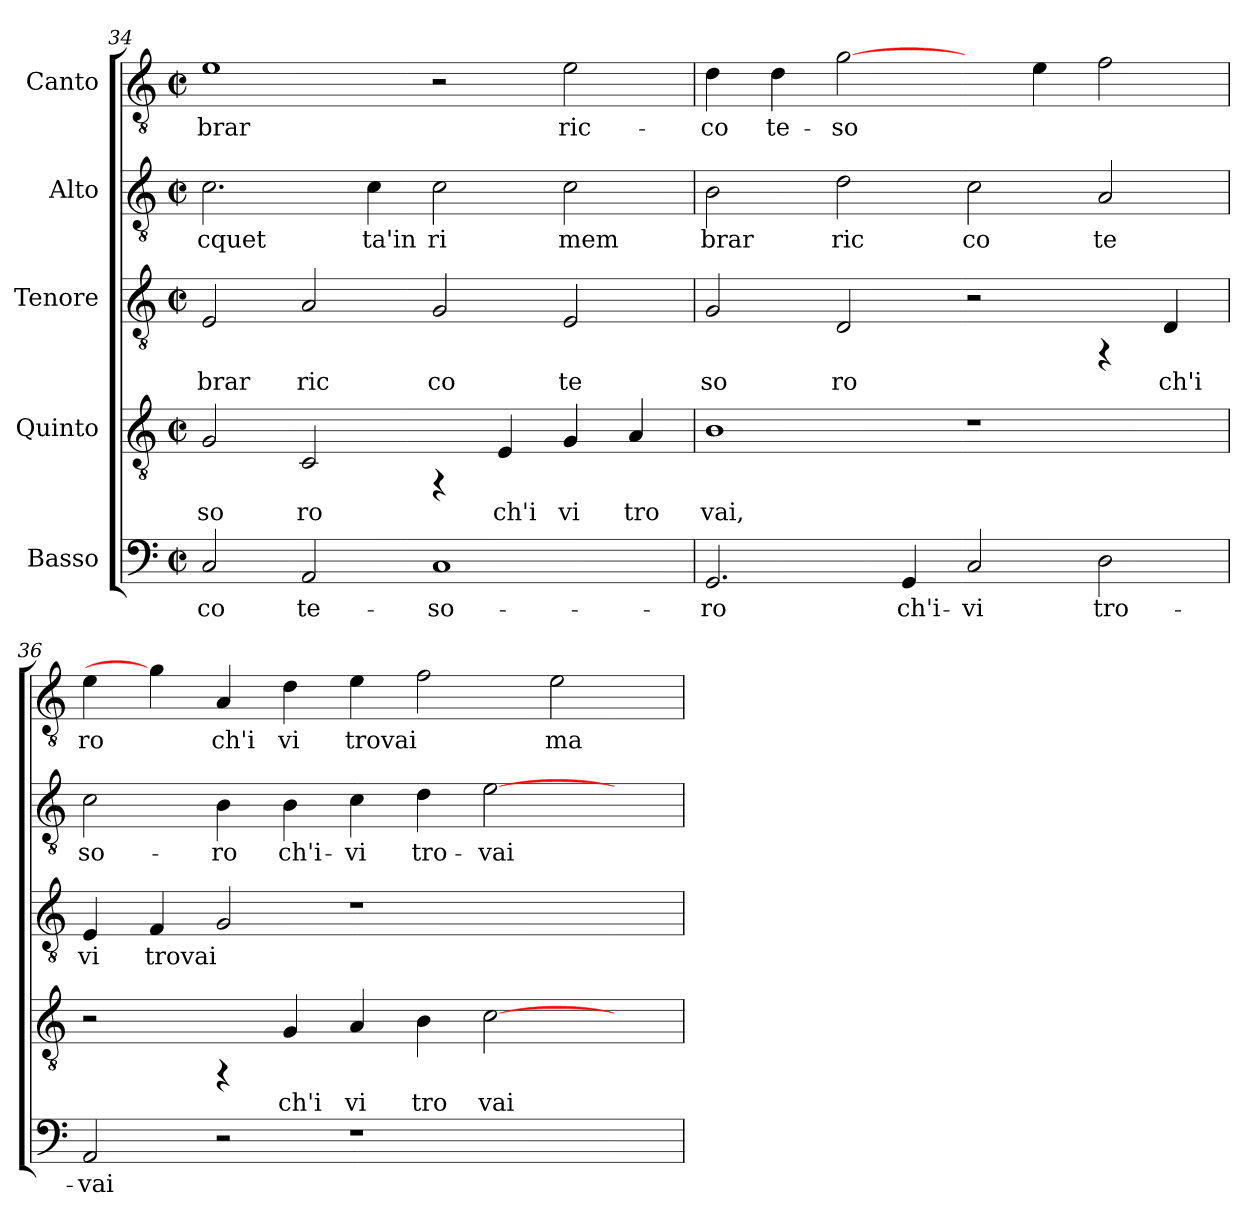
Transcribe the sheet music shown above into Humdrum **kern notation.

**kern	**text	**kern	**text	**kern	**text	**kern	**text	**kern	**text
*part5	*part5	*part4	*part4	*part3	*part3	*part2	*part2	*part1	*part1
*staff5	*staff5	*staff4	*staff4	*staff3	*staff3	*staff2	*staff2	*staff1	*staff1
*I"Basso	*	*I"Quinto	*	*I"Tenore	*	*I"Alto	*	*I"Canto	*
*clefF4	*	*clefGv2	*	*clefGv2	*	*clefGv2	*	*clefGv2	*
*k[]	*	*k[]	*	*k[]	*	*k[]	*	*k[]	*
*C:	*	*C:	*	*C:	*	*C:	*	*C:	*
*M2/2	*	*M2/2	*	*M2/2	*	*M2/2	*	*M2/2	*
*met(c|)	*	*met(c|)	*	*met(c|)	*	*met(c|)	*	*met(c|)	*
=34	=34	=34	=34	=34	=34	=34	=34	=34	=34
!	!LO:LY:b:cj	!	!LO:LY:b:cj	!	!LO:LY:b:cj	!	!LO:LY:b:cj	!	!LO:LY:b:cj
2C/	-co	2G/	so	2E/	brar	2.c\	cquet	1e	-brar
!	!LO:LY:b:cj	!	!LO:LY:b:cj	!	!LO:LY:b:cj	!	!	!	!
2AA/	te-	2C/	ro	2A/	ric	.	.	.	.
!	!	!	!	!	!	!	!LO:LY:b:cj	!	!
.	.	.	.	.	.	4c\	ta'in	.	.
!	!LO:LY:b:cj	!	!	!	!LO:LY:b:cj	!	!LO:LY:b:cj	!	!
1C	-so-	4rFF	.	2G/	co	2c\	ri	2r	.
!	!	!	!LO:LY:b:cj	!	!	!	!	!	!
.	.	4E/	ch'i	.	.	.	.	.	.
!	!	!	!LO:LY:b:cj	!	!LO:LY:b:cj	!	!LO:LY:b:cj	!	!LO:LY:b:cj
.	.	4G/	vi	2E/	te	2c\	mem	2e\	ric-
!	!	!	!LO:LY:b:cj	!	!	!	!	!	!
.	.	4A/	tro	.	.	.	.	.	.
=35	=35	=35	=35	=35	=35	=35	=35	=35	=35
!	!LO:LY:b:cj	!	!LO:LY:b:cj	!	!LO:LY:b:cj	!	!LO:LY:b:cj	!	!LO:LY:b:cj
2.GG/	-ro	1B	vai,	2G/	so	2B\	brar	4d\	-co
!	!	!	!	!	!	!	!	!	!LO:LY:b:cj
.	.	.	.	.	.	.	.	4d\	te-
!	!	!	!	!	!LO:LY:b:cj	!	!LO:LY:b:cj	!	!LO:LY:b:cj
.	.	.	.	2D/	ro	2d\	ric	[2g\	-so-
!	!LO:LY:b:cj	!	!	!	!	!	!	!	!
4GG/	ch'i-	.	.	.	.	.	.	.	.
!	!LO:LY:b:cj	!	!	!	!	!	!LO:LY:b:cj	!	!
2C/	-vi	1r	.	2r	.	2c\	co	4ryy	.
!	!	!	!	!	!	!	!	!	!LO:LY:b:cj
.	.	.	.	.	.	.	.	4e\	--
!	!LO:LY:b:cj	!	!	!	!	!	!LO:LY:b:cj	!	!LO:LY:b:cj
2D\	tro-	.	.	4rFF	.	2A/	te	2f\	--
!	!	!	!	!	!LO:LY:b:cj	!	!	!	!
.	.	.	.	4D/	ch'i	.	.	.	.
!!LO:LB:g=z
=36	=36	=36	=36	=36	=36	=36	=36	=36	=36
!	!LO:LY:b:cj	!	!	!	!LO:LY:b:cj	!	!LO:LY:b:cj	!	!LO:LY:b:cj
2AA/	-vai	2r	.	4E/	vi	2c\	so-	4e\	-ro
!	!	!	!	!	!LO:LY:b:cj	!	!	!	!
.	.	.	.	4F/	trovai	.	.	4g\]	.
!	!	!	!	!	!LO:LY:b:cj	!	!LO:LY:b:cj	!	!LO:LY:b:cj
2r	.	4rFF	.	2G/	.	4B\	-ro	4A/	ch'i
!	!	!	!LO:LY:b:cj	!	!	!	!LO:LY:b:cj	!	!LO:LY:b:cj
.	.	4G/	ch'i	.	.	4B\	ch'i-	4d\	vi
!	!	!	!LO:LY:b:cj	!	!	!	!LO:LY:b:cj	!	!LO:LY:b:cj
1r	.	4A/	vi	1r	.	4c\	-vi	4e\	trovai
!	!	!	!LO:LY:b:cj	!	!	!	!LO:LY:b:cj	!	!LO:LY:b:cj
.	.	4B\	tro	.	.	4d\	tro-	2f\	.
!	!	!	!LO:LY:b:cj	!	!	!	!LO:LY:b:cj	!	!
.	.	[>2c\	vai	.	.	[>2e\	-vai	.	.
!	!	!	!	!	!	!	!	!	!LO:LY:b:cj
.	.	.	.	.	.	.	.	2e\	ma
4ryy	.	4ryy	.	4ryy	.	4ryy	.	.	.
=	=	=	=	=	=	=	=	=	=
*-	*-	*-	*-	*-	*-	*-	*-	*-	*-
